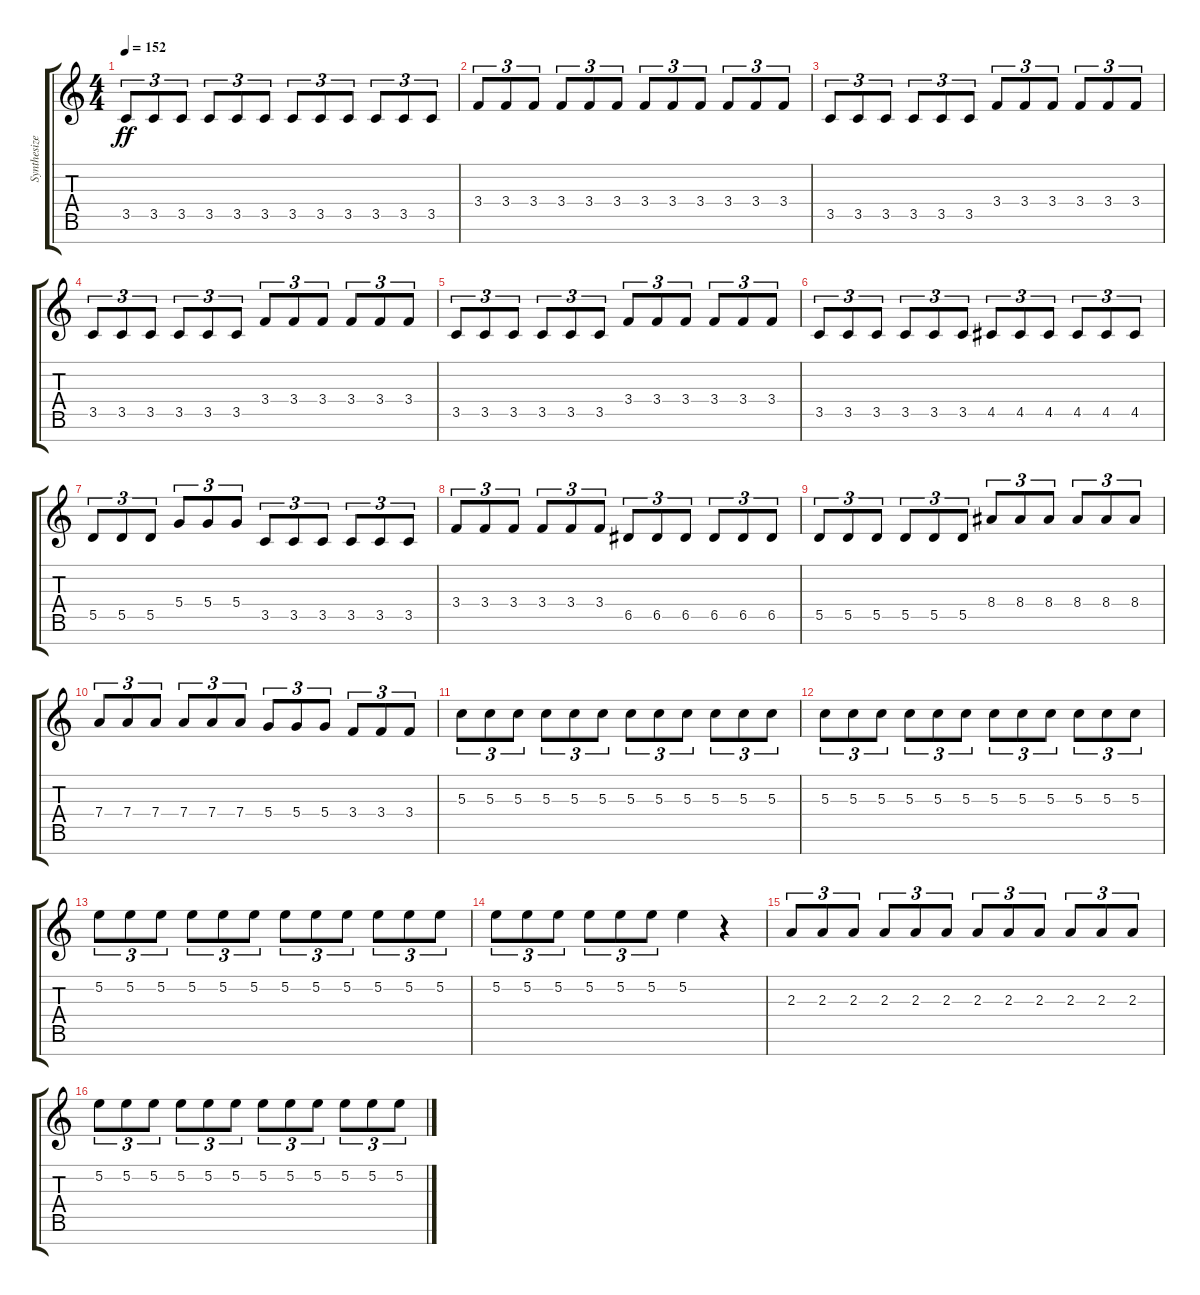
\track ("Synthesizer" "Synthesize") {instrument synthbass1}
\staff {score tabs}
\tuning (E4 B3 G3 D3 A2 E2 B1) {hide}
\ts (4 4)
\tempo 152
\clef g2
\ks c
3.5.8{tu (3 2) dy ff} 3.5.8{tu (3 2)} 3.5.8{tu (3 2)} 3.5.8{tu (3 2)} 3.5.8{tu (3 2)} 3.5.8{tu (3 2)} 3.5.8{tu (3 2)} 3.5.8{tu (3 2)} 3.5.8{tu (3 2)} 3.5.8{tu (3 2)} 3.5.8{tu (3 2)} 3.5.8{tu (3 2)} |
3.4.8{tu (3 2)} 3.4.8{tu (3 2)} 3.4.8{tu (3 2)} 3.4.8{tu (3 2)} 3.4.8{tu (3 2)} 3.4.8{tu (3 2)} 3.4.8{tu (3 2)} 3.4.8{tu (3 2)} 3.4.8{tu (3 2)} 3.4.8{tu (3 2)} 3.4.8{tu (3 2)} 3.4.8{tu (3 2)} |
3.5.8{tu (3 2)} 3.5.8{tu (3 2)} 3.5.8{tu (3 2)} 3.5.8{tu (3 2)} 3.5.8{tu (3 2)} 3.5.8{tu (3 2)} 3.4.8{tu (3 2)} 3.4.8{tu (3 2)} 3.4.8{tu (3 2)} 3.4.8{tu (3 2)} 3.4.8{tu (3 2)} 3.4.8{tu (3 2)} |
3.5.8{tu (3 2)} 3.5.8{tu (3 2)} 3.5.8{tu (3 2)} 3.5.8{tu (3 2)} 3.5.8{tu (3 2)} 3.5.8{tu (3 2)} 3.4.8{tu (3 2)} 3.4.8{tu (3 2)} 3.4.8{tu (3 2)} 3.4.8{tu (3 2)} 3.4.8{tu (3 2)} 3.4.8{tu (3 2)} |
3.5.8{tu (3 2)} 3.5.8{tu (3 2)} 3.5.8{tu (3 2)} 3.5.8{tu (3 2)} 3.5.8{tu (3 2)} 3.5.8{tu (3 2)} 3.4.8{tu (3 2)} 3.4.8{tu (3 2)} 3.4.8{tu (3 2)} 3.4.8{tu (3 2)} 3.4.8{tu (3 2)} 3.4.8{tu (3 2)} |
3.5.8{tu (3 2)} 3.5.8{tu (3 2)} 3.5.8{tu (3 2)} 3.5.8{tu (3 2)} 3.5.8{tu (3 2)} 3.5.8{tu (3 2)} 4.5.8{tu (3 2)} 4.5.8{tu (3 2)} 4.5.8{tu (3 2)} 4.5.8{tu (3 2)} 4.5.8{tu (3 2)} 4.5.8{tu (3 2)} |
5.5.8{tu (3 2)} 5.5.8{tu (3 2)} 5.5.8{tu (3 2)} 5.4.8{tu (3 2)} 5.4.8{tu (3 2)} 5.4.8{tu (3 2)} 3.5.8{tu (3 2)} 3.5.8{tu (3 2)} 3.5.8{tu (3 2)} 3.5.8{tu (3 2)} 3.5.8{tu (3 2)} 3.5.8{tu (3 2)} |
3.4.8{tu (3 2)} 3.4.8{tu (3 2)} 3.4.8{tu (3 2)} 3.4.8{tu (3 2)} 3.4.8{tu (3 2)} 3.4.8{tu (3 2)} 6.5.8{tu (3 2)} 6.5.8{tu (3 2)} 6.5.8{tu (3 2)} 6.5.8{tu (3 2)} 6.5.8{tu (3 2)} 6.5.8{tu (3 2)} |
5.5.8{tu (3 2)} 5.5.8{tu (3 2)} 5.5.8{tu (3 2)} 5.5.8{tu (3 2)} 5.5.8{tu (3 2)} 5.5.8{tu (3 2)} 8.4.8{tu (3 2)} 8.4.8{tu (3 2)} 8.4.8{tu (3 2)} 8.4.8{tu (3 2)} 8.4.8{tu (3 2)} 8.4.8{tu (3 2)} |
7.4.8{tu (3 2)} 7.4.8{tu (3 2)} 7.4.8{tu (3 2)} 7.4.8{tu (3 2)} 7.4.8{tu (3 2)} 7.4.8{tu (3 2)} 5.4.8{tu (3 2)} 5.4.8{tu (3 2)} 5.4.8{tu (3 2)} 3.4.8{tu (3 2)} 3.4.8{tu (3 2)} 3.4.8{tu (3 2)} |
5.3.8{tu (3 2)} 5.3.8{tu (3 2)} 5.3.8{tu (3 2)} 5.3.8{tu (3 2)} 5.3.8{tu (3 2)} 5.3.8{tu (3 2)} 5.3.8{tu (3 2)} 5.3.8{tu (3 2)} 5.3.8{tu (3 2)} 5.3.8{tu (3 2)} 5.3.8{tu (3 2)} 5.3.8{tu (3 2)} |
5.3.8{tu (3 2)} 5.3.8{tu (3 2)} 5.3.8{tu (3 2)} 5.3.8{tu (3 2)} 5.3.8{tu (3 2)} 5.3.8{tu (3 2)} 5.3.8{tu (3 2)} 5.3.8{tu (3 2)} 5.3.8{tu (3 2)} 5.3.8{tu (3 2)} 5.3.8{tu (3 2)} 5.3.8{tu (3 2)} |
5.2.8{tu (3 2)} 5.2.8{tu (3 2)} 5.2.8{tu (3 2)} 5.2.8{tu (3 2)} 5.2.8{tu (3 2)} 5.2.8{tu (3 2)} 5.2.8{tu (3 2)} 5.2.8{tu (3 2)} 5.2.8{tu (3 2)} 5.2.8{tu (3 2)} 5.2.8{tu (3 2)} 5.2.8{tu (3 2)} |
5.2.8{tu (3 2)} 5.2.8{tu (3 2)} 5.2.8{tu (3 2)} 5.2.8{tu (3 2)} 5.2.8{tu (3 2)} 5.2.8{tu (3 2)} 5.2.4 r.4 |
2.3.8{tu (3 2)} 2.3.8{tu (3 2)} 2.3.8{tu (3 2)} 2.3.8{tu (3 2)} 2.3.8{tu (3 2)} 2.3.8{tu (3 2)} 2.3.8{tu (3 2)} 2.3.8{tu (3 2)} 2.3.8{tu (3 2)} 2.3.8{tu (3 2)} 2.3.8{tu (3 2)} 2.3.8{tu (3 2)} |
5.2.8{tu (3 2)} 5.2.8{tu (3 2)} 5.2.8{tu (3 2)} 5.2.8{tu (3 2)} 5.2.8{tu (3 2)} 5.2.8{tu (3 2)} 5.2.8{tu (3 2)} 5.2.8{tu (3 2)} 5.2.8{tu (3 2)} 5.2.8{tu (3 2)} 5.2.8{tu (3 2)} 5.2.8{tu (3 2)}
